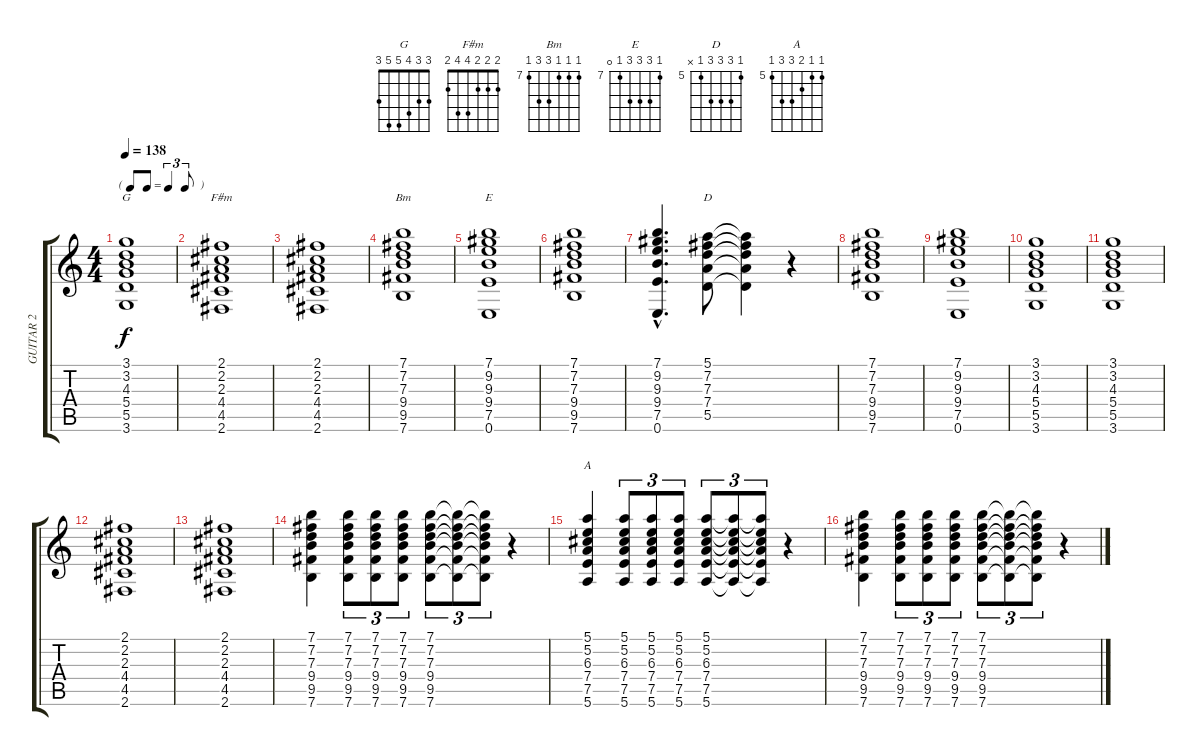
\track ("GUITAR 2" "GUITAR 2") {instrument electricguitarclean}
\staff {score tabs}
\tuning (E4 B3 G3 D3 A2 E2) {hide}
\chord ("G" 3 3 4 5 5 3)
\chord ("F#m" 2 2 2 4 4 2)
\chord ("Bm" 7 7 7 9 9 7) {firstfret 7}
\chord ("E" 7 9 9 9 7 0) {firstfret 7}
\chord ("D" 5 7 7 7 5 x) {firstfret 5}
\chord ("A" 5 5 6 7 7 5) {firstfret 5}
\ts (4 4)
\tf triplet8th
\tempo 138
\clef g2
\ks c
(3.1 3.2 4.3 5.4 5.5 3.6).1{ch "G" dy f} |
(2.1 2.2 2.3 4.4 4.5 2.6).1{ch "F#m"} |
(2.1 2.2 2.3 4.4 4.5 2.6).1 |
(7.1 7.2 7.3 9.4 9.5 7.6).1{ch "Bm"} |
(7.1 9.2 9.3 9.4 7.5 0.6).1{ch "E"} |
(7.1 7.2 7.3 9.4 9.5 7.6).1 |
(7.1{hac} 9.2{hac} 9.3{hac} 9.4{hac} 7.5{hac} 0.6{hac}).4{d} (5.1 7.2 7.3 7.4 5.5).8{ch "D"} (5.1{t} 7.2{t} 7.3{t} 7.4{t} 5.5{t}).4 r.4 |
(7.1 7.2 7.3 9.4 9.5 7.6).1 |
(7.1 9.2 9.3 9.4 7.5 0.6).1 |
(3.1 3.2 4.3 5.4 5.5 3.6).1 |
(3.1 3.2 4.3 5.4 5.5 3.6).1 |
(2.1 2.2 2.3 4.4 4.5 2.6).1 |
(2.1 2.2 2.3 4.4 4.5 2.6).1 |
(7.1 7.2 7.3 9.4 9.5 7.6).4 (7.1 7.2 7.3 9.4 9.5 7.6).8{tu (3 2)} (7.1 7.2 7.3 9.4 9.5 7.6).8{tu (3 2)} (7.1 7.2 7.3 9.4 9.5 7.6).8{tu (3 2)} (7.1 7.2 7.3 9.4 9.5 7.6).8{tu (3 2)} (7.1{t} 7.2{t} 7.3{t} 9.4{t} 9.5{t} 7.6{t}).8{tu (3 2)} (7.1{t} 7.2{t} 7.3{t} 9.4{t} 9.5{t} 7.6{t}).8{tu (3 2)} r.4 |
(5.1 5.2 6.3 7.4 7.5 5.6).4{ch "A"} (5.1 5.2 6.3 7.4 7.5 5.6).8{tu (3 2)} (5.1 5.2 6.3 7.4 7.5 5.6).8{tu (3 2)} (5.1 5.2 6.3 7.4 7.5 5.6).8{tu (3 2)} (5.1 5.2 6.3 7.4 7.5 5.6).8{tu (3 2)} (5.1{t} 5.2{t} 6.3{t} 7.4{t} 7.5{t} 5.6{t}).8{tu (3 2)} (5.1{t} 5.2{t} 6.3{t} 7.4{t} 7.5{t} 5.6{t}).8{tu (3 2)} r.4 |
(7.1 7.2 7.3 9.4 9.5 7.6).4 (7.1 7.2 7.3 9.4 9.5 7.6).8{tu (3 2)} (7.1 7.2 7.3 9.4 9.5 7.6).8{tu (3 2)} (7.1 7.2 7.3 9.4 9.5 7.6).8{tu (3 2)} (7.1 7.2 7.3 9.4 9.5 7.6).8{tu (3 2)} (7.1{t} 7.2{t} 7.3{t} 9.4{t} 9.5{t} 7.6{t}).8{tu (3 2)} (7.1{t} 7.2{t} 7.3{t} 9.4{t} 9.5{t} 7.6{t}).8{tu (3 2)} r.4
